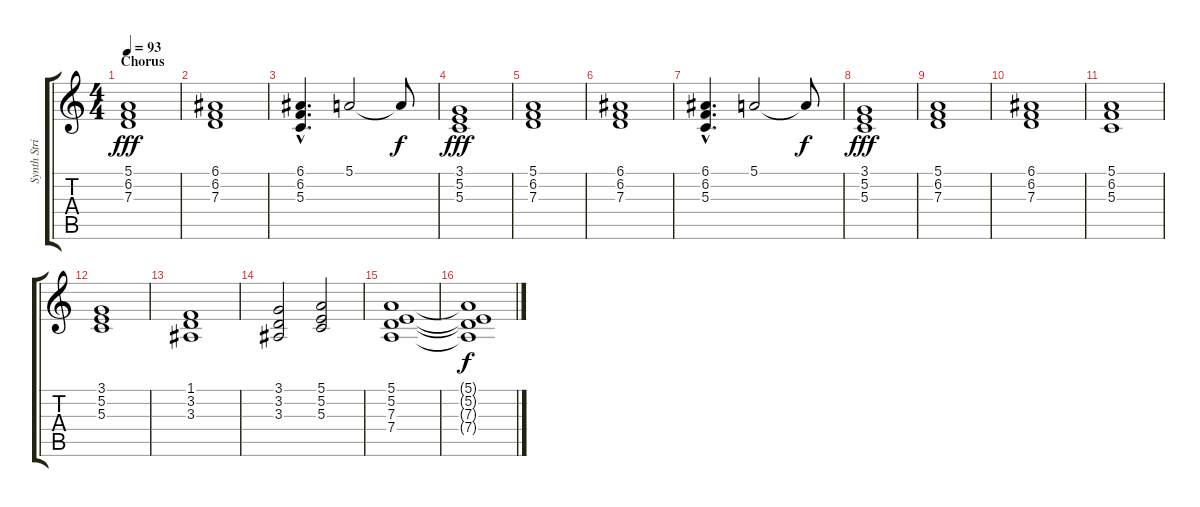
\track ("Synth Strings" "Synth Stri") {instrument synthstrings1}
\staff {score tabs}
\tuning (E4 B3 G3 D3 A2 E2) {hide}
\ts (4 4)
\section ("" "Chorus")
\tempo 93
\clef g2
\ks c
(5.1 6.2 7.3).1{dy fff} |
(6.1 6.2 7.3).1 |
(6.1{hac} 6.2 5.3).4{d} 5.1.2 5.1{t}.8{dy f} |
(3.1 5.2 5.3).1{dy fff} |
(5.1 6.2 7.3).1 |
(6.1 6.2 7.3).1 |
(6.1{hac} 6.2 5.3).4{d} 5.1.2 5.1{t}.8{dy f} |
(3.1 5.2 5.3).1{dy fff} |
(5.1 6.2 7.3).1 |
(6.1 6.2 7.3).1 |
(5.1 6.2 5.3).1 |
(3.1 5.2 5.3).1 |
(1.1 3.2 3.3).1 |
(3.1 3.2 3.3).2 (5.1 5.2 5.3).2 |
(5.1 5.2 7.3 7.4).1 |
(5.1{t} 5.2{t} 7.3{t} 7.4{t}).1{dy f}
